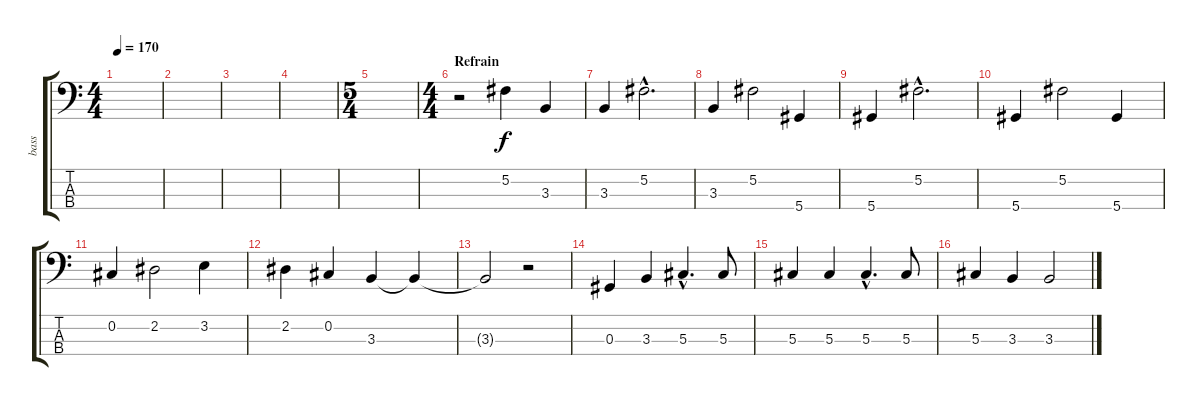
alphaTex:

\track ("bass" "bass") {instrument electricbasspick}
\staff {score tabs}
\tuning (Gb2 Db2 Ab1 Eb1) {hide}
\ts (4 4)
\tempo 170
\clef f4
\ks c
|
|
|
|
\ts (5 4)
|
\ts (4 4)
\section ("" "Refrain")
r.2 5.2.4{volume 10 instrument slapbass2} 3.3.4 |
3.3.4 5.2{hac}.2{d} |
3.3.4 5.2.2 5.4.4 |
5.4.4 5.2{hac}.2{d} |
5.4.4 5.2.2 5.4.4 |
0.2.4{instrument electricbasspick} 2.2.2 3.2.4 |
2.2.4 0.2.4 3.3.4 3.3{t}.4 |
3.3{t}.2 r.2 |
0.3.4 3.3.4 5.3{hac}.4{d} 5.3.8 |
5.3.4 5.3.4 5.3{hac}.4{d} 5.3.8 |
5.3.4 3.3.4 3.3.2
